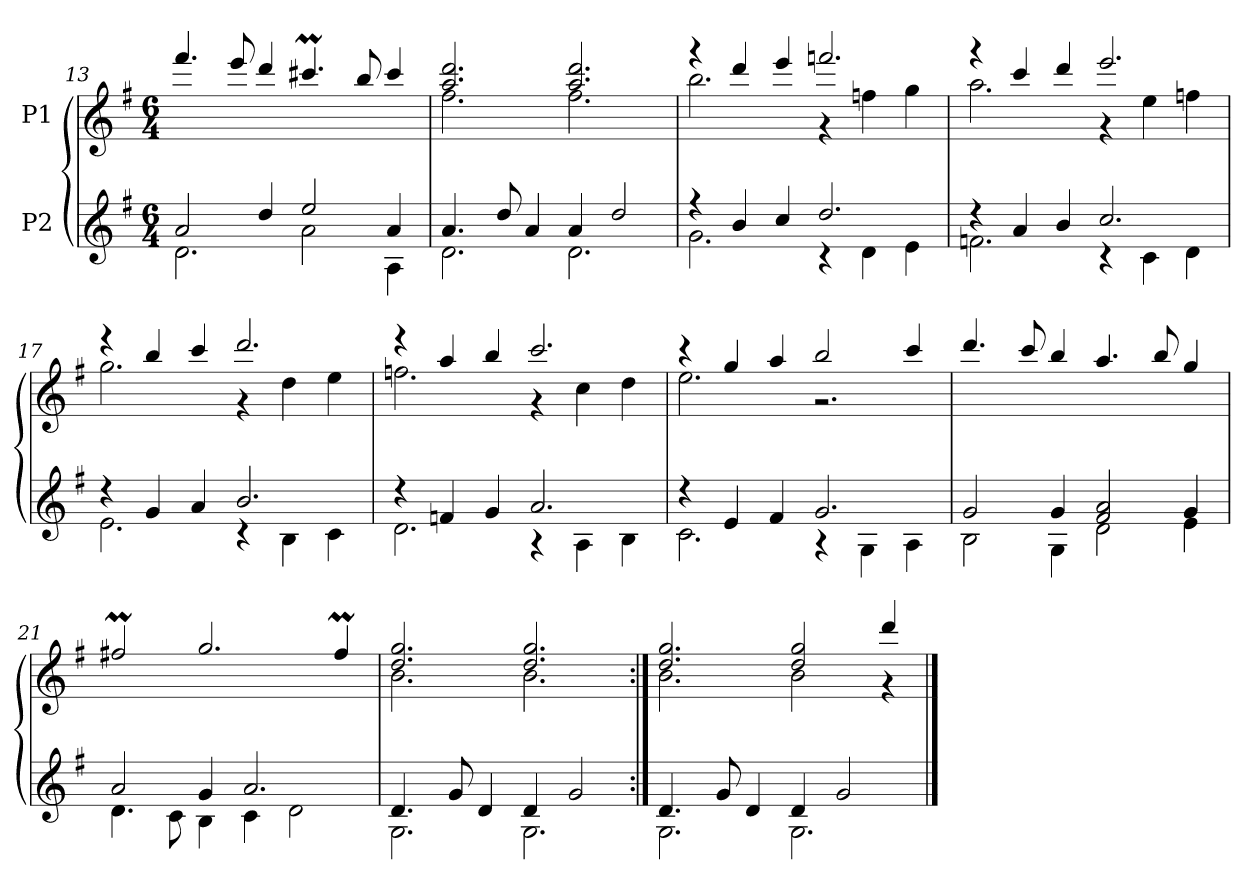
**kern	**kern
*part2	*part1
*staff2	*staff1
*I"P2	*I"P1
*clefG2	*clefG2
*ITrd7c12	*ITrd7c12
*k[f#]	*k[f#]
*G:	*G:
*M6/4	*M6/4
=13	=13
*^	*
2Ai/	2.Di\	4.ff#i/
.	.	8eei/
4di/	.	4ddi/
2ei/	2Ai\	4.cc#Xmi/
.	.	8bi/
4Ai/	4AAi\	4cc#i/
=14	=14	=14
*	*	*^
4.Ai/	2.Di\	2.ai/ 2.ddi	2.f#i\
8di/	.	.	.
4Ai/	.	.	.
4Ai/	2.Di\	2.ai/ 2.ddi	2.f#i\
2di/	.	.	.
!!LO:LB:g=z	!!
=15	=15	=15	=15
4r	2.Gi\	4r	2.bi\
4Bi/	.	4ddi/	.
4ci/	.	4eei/	.
2.di/	4r	2.ffni/	4r
.	4Di\	.	4fni\
.	4Ei\	.	4gi\
=16	=16	=16	=16
4r	2.Fni\	4r	2.ai\
4Ai/	.	4cci/	.
4Bi/	.	4ddi/	.
2.ci/	4r	2.eei/	4r
.	4Ci\	.	4ei\
.	4Di\	.	4fni\
=17	=17	=17	=17
4r	2.Ei\	4r	2.gi\
4Gi/	.	4bi/	.
4Ai/	.	4cci/	.
2.Bi/	4r	2.ddi/	4r
.	4BBi\	.	4di\
.	4Ci\	.	4ei\
=18	=18	=18	=18
4r	2.Di\	4r	2.fni\
4Fni/	.	4ai/	.
4Gi/	.	4bi/	.
2.Ai/	4r	2.cci/	4r
.	4AAi\	.	4ci\
.	4BBi\	.	4di\
=19	=19	=19	=19
4r	2.Ci\	4r	2.ei\
4Ei/	.	4gi/	.
4F#i/	.	4ai/	.
2.Gi/	4r	2bi/	2.r
.	4GGi\	.	.
.	4AAi\	4cci/	.
*	*	*v	*v
!!LO:LB:g=z
=20	=20	=20
2Gi/	2BBi\	4.ddi/
.	.	8cci/
4Gi/	4GGi\	4bi/
2F#i/ 2Ai	2Di\	4.ai/
.	.	8bi/
4Gi/	4Ei\	4gi/
=21	=21	=21
2Ai/	4.Di\	2f#Xmi/
.	8Ci\	.
4Gi/	4BBi\	2.gi/
2.Ai/	4Ci\	.
.	2Di\	.
.	.	4f#mi/
=22	=22	=22
*	*	*^
4.Di/	2.GGi\	2.di/ 2.gi	2.Bi\
8Gi/	.	.	.
4Di/	.	.	.
4Di/	2.GGi\	2.di/ 2.gi	2.Bi\
2Gi/	.	.	.
=23:|!	=23:|!	=23:|!	=23:|!
4.Di/	2.GGi\	2.di/ 2.gi	2.Bi\
8Gi/	.	.	.
4Di/	.	.	.
4Di/	2.GGi\	2di/ 2gi	2Bi\
2Gi/	.	.	.
.	.	4ddi/	4r
*v	*v	*	*
*	*v	*v
==	==
*-	*-
